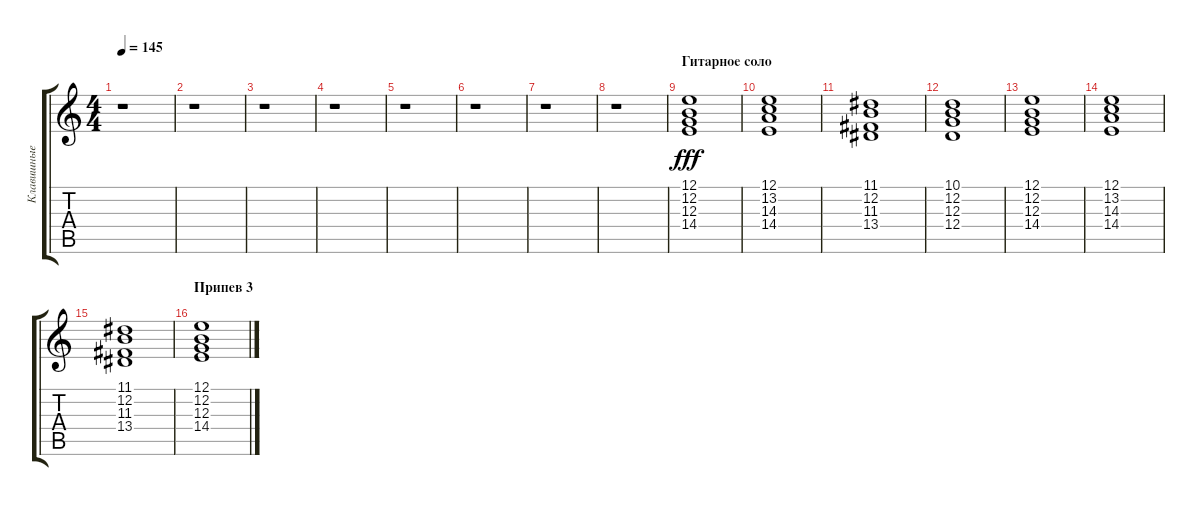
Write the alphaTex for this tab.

\track ("Клавишные (Strings2)" "Клавишные ") {instrument stringensemble1}
\staff {score tabs}
\tuning (E4 B3 G3 D3 A2 E2) {hide}
\ts (4 4)
\tempo 145
\clef g2
\ks c
r.1{dy fff} |
r.1 |
r.1 |
r.1 |
r.1 |
r.1 |
r.1 |
r.1 |
\section ("" "Гитарное соло")
(12.1 12.2 12.3 14.4).1 |
(12.1 13.2 14.3 14.4).1 |
(11.1 12.2 11.3 13.4).1 |
(10.1 12.2 12.3 12.4).1 |
(12.1 12.2 12.3 14.4).1 |
(12.1 13.2 14.3 14.4).1 |
(11.1 12.2 11.3 13.4).1 |
\section ("" "Припев 3")
(12.1 12.2 12.3 14.4).1
